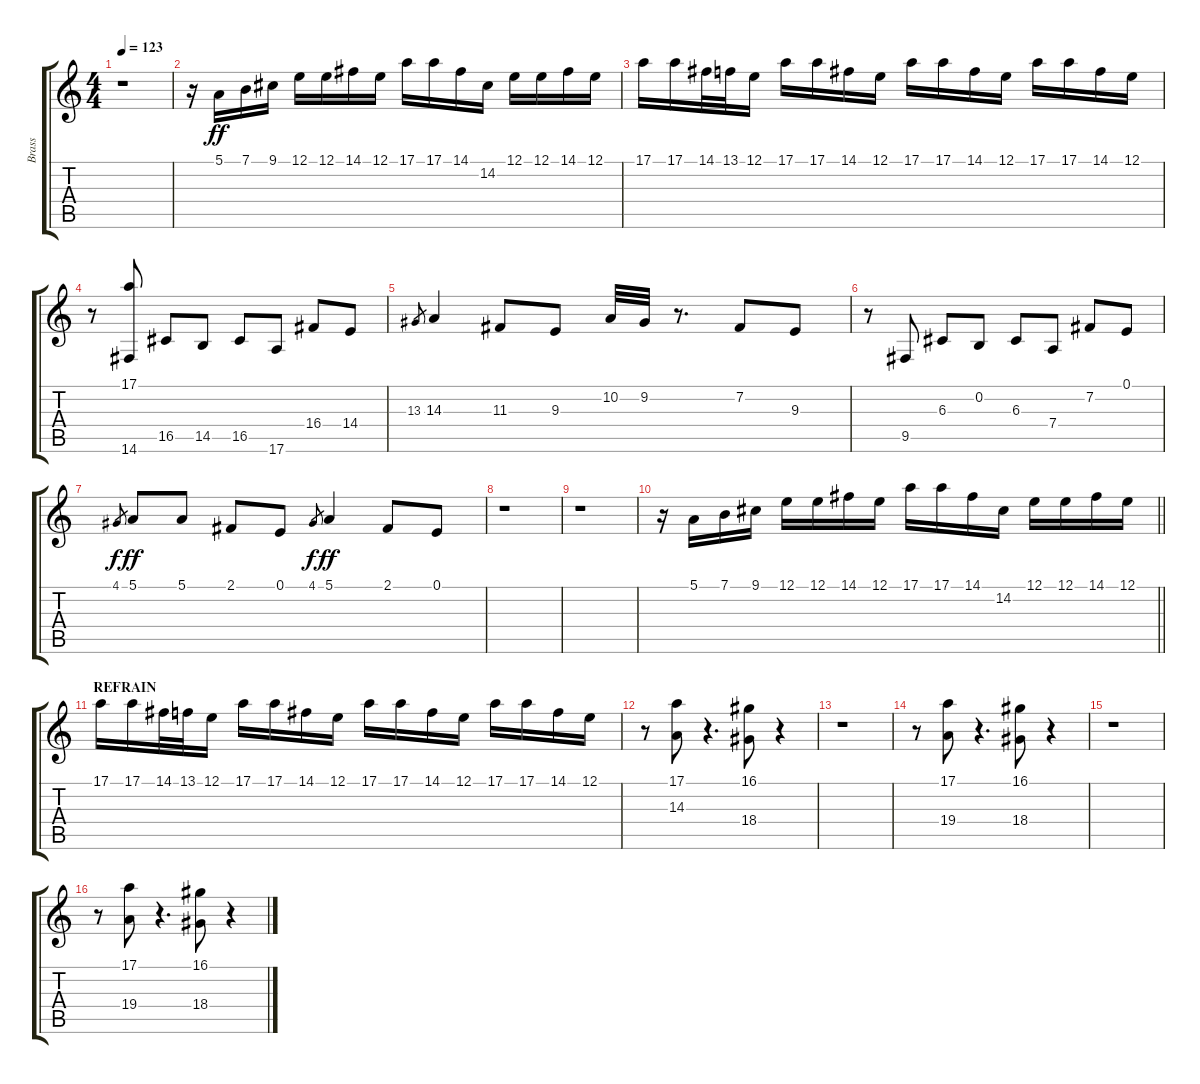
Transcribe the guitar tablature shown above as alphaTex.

\track ("Brass" "Brass") {instrument brasssection}
\staff {score tabs}
\tuning (E4 B3 G3 D3 A2 E2) {hide}
\ts (4 4)
\tempo 123
\clef g2
\ks c
r.1{dy ff} |
r.16 5.1.16 7.1.16 9.1.16 12.1.16 12.1.16 14.1.16 12.1.16 17.1.16 17.1.16 14.1.16 14.2.16 12.1.16 12.1.16 14.1.16 12.1.16 |
17.1.16 17.1.16 14.1.32 13.1.32 12.1.16 17.1.16 17.1.16 14.1.16 12.1.16 17.1.16 17.1.16 14.1.16 12.1.16 17.1.16 17.1.16 14.1.16 12.1.16 |
r.8 (17.1 14.6).8 16.5.8 14.5.8 16.5.8 17.6.8 16.4.8 14.4.8 |
13.3.8{gr} 14.3.4 11.3.8 9.3.8 10.2.32 9.2.32 r.8{d} 7.2.8 9.3.8 |
r.8 9.5.8 6.3.8 0.2.8 6.3.8 7.4.8 7.2.8 0.1.8 |
4.1.8{gr dy f} 5.1.8{dy ff} 5.1.8 2.1.8 0.1.8 4.1.8{gr dy f} 5.1.4{dy ff} 2.1.8 0.1.8 |
r.1 |
r.1 |
\barLineRight lightlight
r.16 5.1.16 7.1.16 9.1.16 12.1.16 12.1.16 14.1.16 12.1.16 17.1.16 17.1.16 14.1.16 14.2.16 12.1.16 12.1.16 14.1.16 12.1.16 |
\section ("" "REFRAIN")
17.1.16 17.1.16 14.1.32 13.1.32 12.1.16 17.1.16 17.1.16 14.1.16 12.1.16 17.1.16 17.1.16 14.1.16 12.1.16 17.1.16 17.1.16 14.1.16 12.1.16 |
r.8 (17.1 14.3).8 r.4{d} (16.1 18.4).8 r.4 |
r.1 |
r.8 (17.1 19.4).8 r.4{d} (16.1 18.4).8 r.4 |
r.1 |
r.8 (17.1 19.4).8 r.4{d} (16.1 18.4).8 r.4
